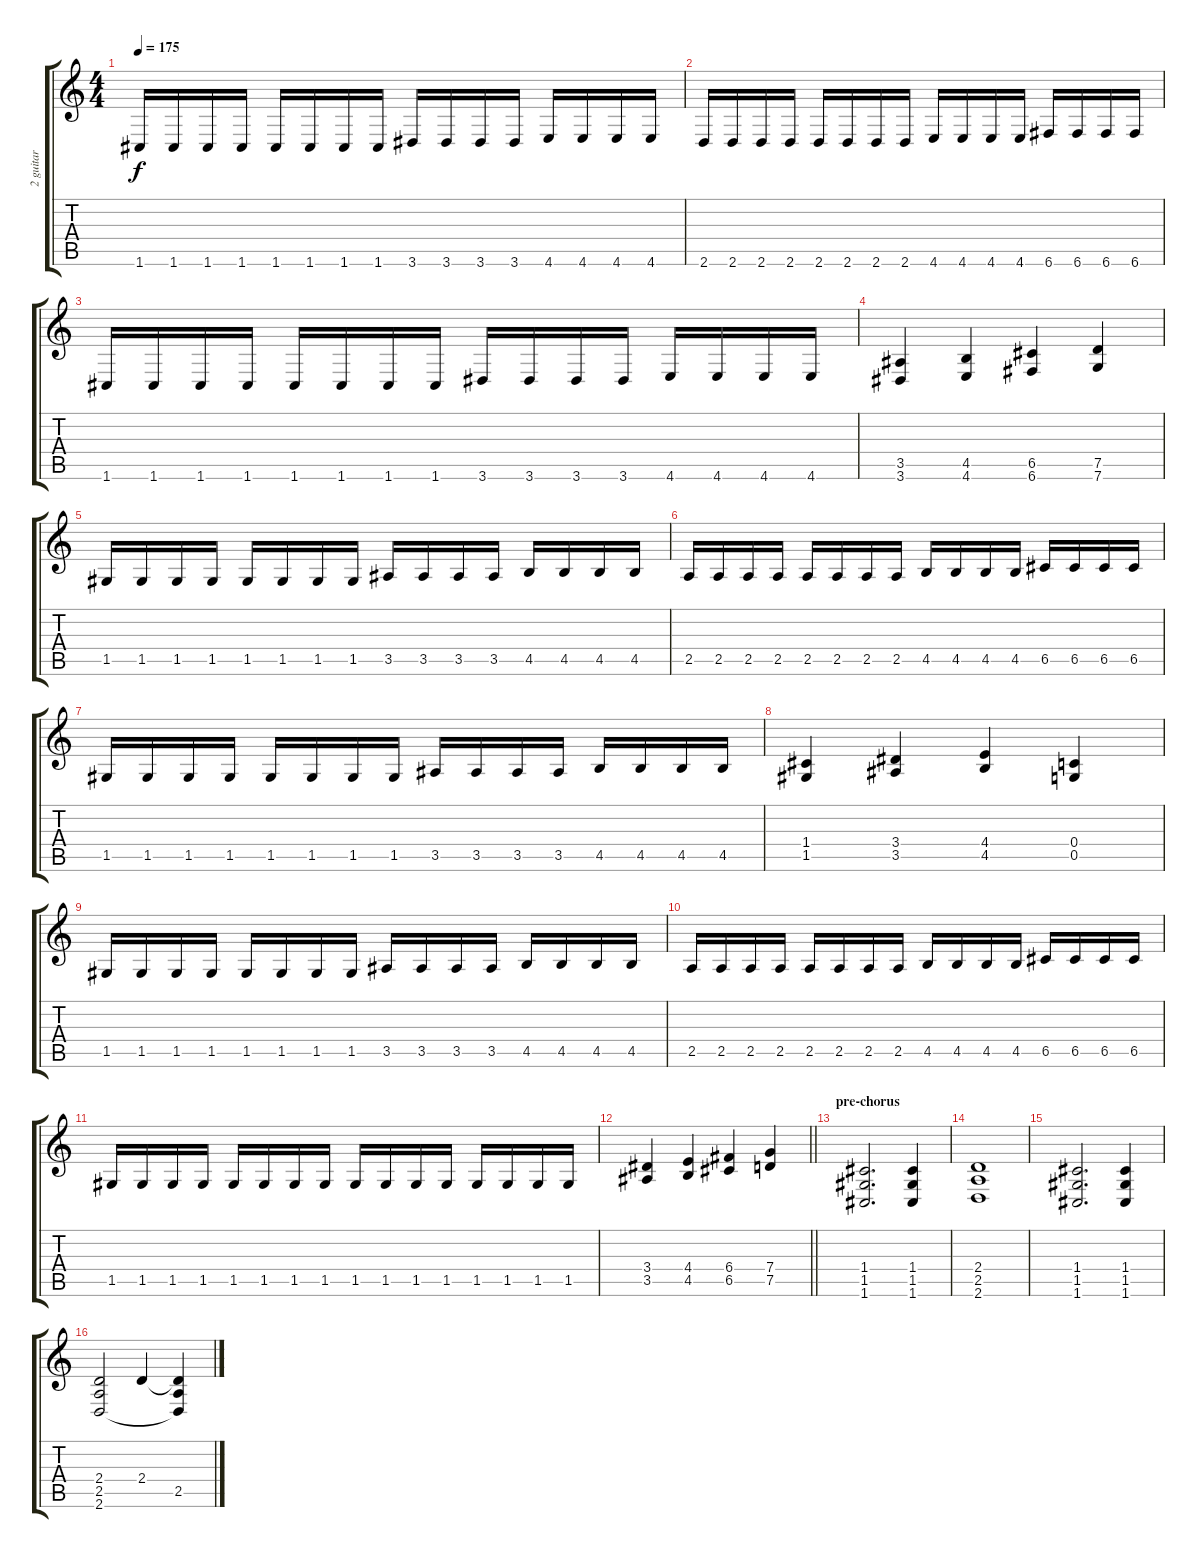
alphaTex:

\track ("2 guitar" "2 guitar") {instrument distortionguitar}
\staff {score tabs}
\tuning (D4 A3 F3 C3 G2 C2) {hide}
\ts (4 4)
\tempo 175
\clef g2
\ks c
1.6.16{dy f} 1.6.16 1.6.16 1.6.16 1.6.16 1.6.16 1.6.16 1.6.16 3.6.16 3.6.16 3.6.16 3.6.16 4.6.16 4.6.16 4.6.16 4.6.16 |
2.6.16 2.6.16 2.6.16 2.6.16 2.6.16 2.6.16 2.6.16 2.6.16 4.6.16 4.6.16 4.6.16 4.6.16 6.6.16 6.6.16 6.6.16 6.6.16 |
1.6.16 1.6.16 1.6.16 1.6.16 1.6.16 1.6.16 1.6.16 1.6.16 3.6.16 3.6.16 3.6.16 3.6.16 4.6.16 4.6.16 4.6.16 4.6.16 |
(3.5 3.6).4 (4.5 4.6).4 (6.5 6.6).4 (7.5 7.6).4 |
1.5.16 1.5.16 1.5.16 1.5.16 1.5.16 1.5.16 1.5.16 1.5.16 3.5.16 3.5.16 3.5.16 3.5.16 4.5.16 4.5.16 4.5.16 4.5.16 |
2.5.16 2.5.16 2.5.16 2.5.16 2.5.16 2.5.16 2.5.16 2.5.16 4.5.16 4.5.16 4.5.16 4.5.16 6.5.16 6.5.16 6.5.16 6.5.16 |
1.5.16 1.5.16 1.5.16 1.5.16 1.5.16 1.5.16 1.5.16 1.5.16 3.5.16 3.5.16 3.5.16 3.5.16 4.5.16 4.5.16 4.5.16 4.5.16 |
(1.4 1.5).4 (3.4 3.5).4 (4.4 4.5).4 (0.4 0.5).4 |
1.5.16 1.5.16 1.5.16 1.5.16 1.5.16 1.5.16 1.5.16 1.5.16 3.5.16 3.5.16 3.5.16 3.5.16 4.5.16 4.5.16 4.5.16 4.5.16 |
2.5.16 2.5.16 2.5.16 2.5.16 2.5.16 2.5.16 2.5.16 2.5.16 4.5.16 4.5.16 4.5.16 4.5.16 6.5.16 6.5.16 6.5.16 6.5.16 |
1.5.16 1.5.16 1.5.16 1.5.16 1.5.16 1.5.16 1.5.16 1.5.16 1.5.16 1.5.16 1.5.16 1.5.16 1.5.16 1.5.16 1.5.16 1.5.16 |
\barLineRight lightlight
(3.4 3.5).4 (4.4 4.5).4 (6.4 6.5).4 (7.4 7.5).4 |
\section ("" "pre-chorus")
(1.4 1.5 1.6).2{d} (1.4 1.5 1.6).4 |
(2.4 2.5 2.6).1 |
(1.4 1.5 1.6).2{d} (1.4 1.5 1.6).4 |
(2.4 2.5 2.6).2 2.4.4 (2.4{t} 2.5 2.6{t}).4
